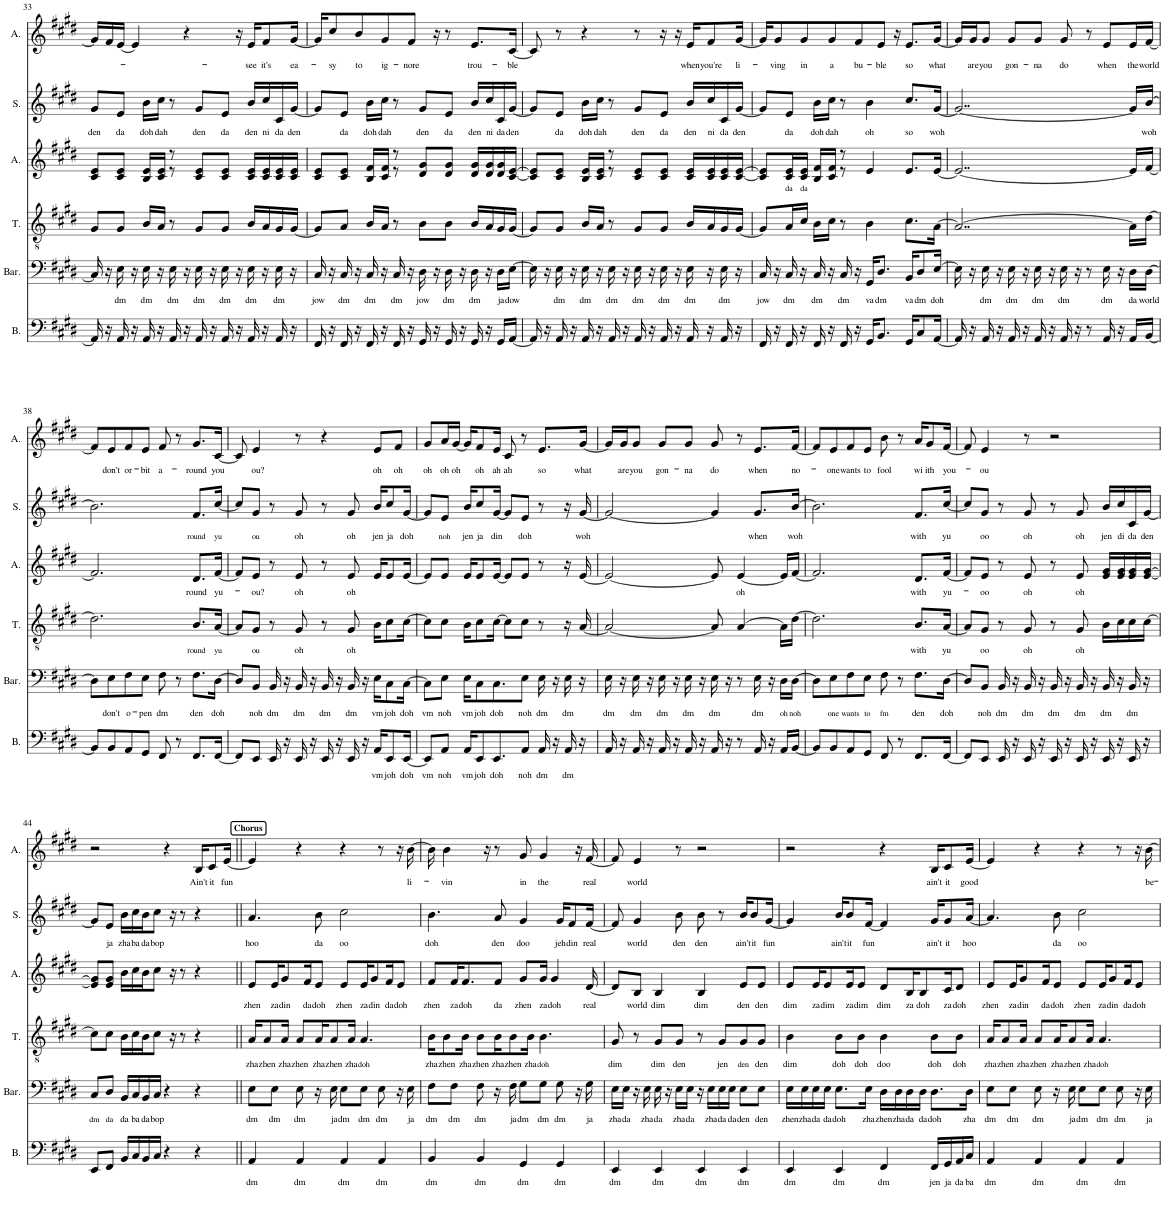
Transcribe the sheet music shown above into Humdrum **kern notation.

**kern	**text	**kern	**text	**kern	**text	**kern	**text	**kern	**text	**kern	**text
*part6	*part6	*part5	*part5	*part4	*part4	*part3	*part3	*part2	*part2	*part1	*part1
*staff6	*staff6	*staff5	*staff5	*staff4	*staff4	*staff3	*staff3	*staff2	*staff2	*staff1	*staff1
*I"Bass	*	*I"Baritone	*	*I"Tenor	*	*I"Alto	*	*I"Soprano	*	*I"Alto	*
*I'B.	*	*I'Bar.	*	*I'T.	*	*I'A.	*	*I'S.	*	*I'A.	*
!!LO:PB:g=z
*clefF4	*	*clefF4	*	*clefGv2	*	*clefG2	*	*clefG2	*	*clefG2	*
*k[f#c#g#d#]	*	*k[f#c#g#d#]	*	*k[f#c#g#d#]	*	*k[f#c#g#d#]	*	*k[f#c#g#d#]	*	*k[f#c#g#d#]	*
*M4/4	*	*M4/4	*	*M4/4	*	*M4/4	*	*M4/4	*	*M4/4	*
=33	=33	=33	=33	=33	=33	=33	=33	=33	=33	=33	=33
*	*	*	*	*	*	*^	*	*	*	*	*
!	!	!	!	!	!	!	!	!	!	!LO:LY:b	!	!
16AA/]	.	16C#/]	.	8G#/L	.	8c#/ 8e/L	4.ryy	.	8g#/L	den	16g#/LL]	.
16r	.	16r	.	.	.	.	.	.	.	.	16f#/	.
!	!	!	!LO:LY:b	!	!	!	!	!	!	!LO:LY:b	!	!
16AA/	.	16E\	dm	8G#/J	.	8c#/ 8e/J	.	.	8e/J	da	[16e/JJ	.
16r	.	16r	.	.	.	.	.	.	.	.	4e/]	.
!	!	!	!LO:LY:b	!	!	!	!	!	!	!LO:LY:b	!	!
16AA/	.	16E\	dm	16B/LL	.	16B/ 16e/LL	.	.	16b\LL	doh	.	.
!	!	!	!	!	!	!	!	!	!	!LO:LY:b	!	!
16r	.	16r	.	16A/JJ	.	16c#/ 16e/JJ	.	.	16cc#\JJ	dah	.	.
!	!	!	!LO:LY:b	!	!	!	!	!	!	!	!	!
16AA/	.	16E\	dm	8r	.	8r	8r	.	8r	.	.	.
16r	.	16r	.	.	.	.	.	.	.	.	4r	.
!	!	!	!LO:LY:b	!	!	!	!	!	!	!LO:LY:b	!	!
16AA/	.	16E\	dm	8G#/L	.	8c#/ 8e/L	2ryy	.	8g#/L	den	.	.
16r	.	16r	.	.	.	.	.	.	.	.	.	.
!	!	!	!LO:LY:b	!	!	!	!	!	!	!LO:LY:b	!	!
16AA/	.	16E\	dm	8G#/J	.	8c#/ 8e/J	.	.	8e/J	da	.	.
16r	.	16r	.	.	.	.	.	.	.	.	16r	.
!	!	!	!LO:LY:b	!	!	!	!	!	!	!LO:LY:b	!	!LO:LY:b
16AA/	.	16E\	dm	16B/LL	.	16c#/ 16e/LL	.	.	16b/LL	den	16e/KL	see
!	!	!	!	!	!	!	!	!	!	!LO:LY:b	!	!LO:LY:b
16r	.	16r	.	16A/	.	16c#/ 16e/	.	.	16cc#/	ni	8f#/	it's
!	!	!	!LO:LY:b	!	!	!	!	!	!	!LO:LY:b	!	!
16AA/	.	16E\	dm	16G#/	.	16c#/ 16e/	.	.	16c#/	da	.	.
!	!	!	!	!	!	!	!	!	!	!LO:LY:b	!	!LO:LY:b
16r	.	16r	.	[16G#/JJ	.	16c#/ 16e/JJ	.	.	[16g#/JJ	den	[16g#/Jk	ea-
=34	=34	=34	=34	=34	=34	=34	=34	=34	=34	=34	=34	=34
!	!	!	!LO:LY:b	!	!	!	!	!	!	!	!	!
16FF#/	.	16C#/	jow	8G#/L]	.	8c#/ 8e/L	4.ryy	.	8g#/L]	.	16g#/KL]	.
!	!	!	!	!	!	!	!	!	!	!	!	!LO:LY:b
16r	.	16r	.	.	.	.	.	.	.	.	8cc#/	-sy
!	!	!	!LO:LY:b	!	!	!	!	!	!	!LO:LY:b	!	!
16FF#/	.	16C#/	dm	8A/J	.	8c#/ 8e/J	.	.	8e/J	da	.	.
!	!	!	!	!	!	!	!	!	!	!	!	!LO:LY:b
16r	.	16r	.	.	.	.	.	.	.	.	8b/	to
!	!	!	!LO:LY:b	!	!	!	!	!	!	!LO:LY:b	!	!
16FF#/	.	16C#/	dm	16B/LL	.	16B/ 16f#/LL	.	.	16b\LL	doh	.	.
!	!	!	!	!	!	!	!	!	!	!LO:LY:b	!	!LO:LY:b
16r	.	16r	.	16A/JJ	.	16c#/ 16f#/JJ	.	.	16cc#\JJ	dah	8g#/	ig-
!	!	!	!LO:LY:b	!	!	!	!	!	!	!	!	!
16FF#/	.	16C#/	dm	8r	.	8r	8r	.	8r	.	.	.
!	!	!	!	!	!	!	!	!	!	!	!	!LO:LY:b
16r	.	16r	.	.	.	.	.	.	.	.	8f#/J	-nore
!	!	!	!LO:LY:b	!	!	!	!	!	!	!LO:LY:b	!	!
16GG#/	.	16D#\	jow	8B\L	.	8d#/ 8g#/L	2ryy	.	8g#/L	den	.	.
16r	.	16r	.	.	.	.	.	.	.	.	16r	.
!	!	!	!LO:LY:b	!	!	!	!	!	!	!LO:LY:b	!	!
16GG#/	.	16D#\	dm	8B\J	.	8d#/ 8g#/J	.	.	8e/J	da	8r	.
16r	.	16r	.	.	.	.	.	.	.	.	.	.
!	!	!	!LO:LY:b	!	!	!	!	!	!	!LO:LY:b	!	!LO:LY:b
16GG#/	.	16D#\	dm	16B/LL	.	16d#/ 16g#/LL	.	.	16b/LL	den	8.e/L	trou-
!	!	!	!	!	!	!	!	!	!	!LO:LY:b	!	!
16r	.	16r	.	16A/	.	16d#/ 16g#/	.	.	16cc#/	ni	.	.
!	!	!	!LO:LY:b	!	!	!	!	!	!	!LO:LY:b	!	!
16GG#/LL	.	16D#\LL	ja	16G#/	.	16d#/ 16g#/	.	.	16c#/	da	.	.
!	!	!	!LO:LY:b	!	!	!	!	!	!	!LO:LY:b	!	!LO:LY:b
[16AA/JJ	.	[16E\JJ	dow	[16G#/JJ	.	[16c#/ [16e/JJ	.	.	[16g#/JJ	den	[16c#/Jk	-ble
=35	=35	=35	=35	=35	=35	=35	=35	=35	=35	=35	=35	=35
16AA/]	.	16E\]	.	8G#/L]	.	8c#/] 8e/]L	4.ryy	.	8g#/L]	.	8c#/]	.
16r	.	16r	.	.	.	.	.	.	.	.	.	.
!	!	!	!LO:LY:b	!	!	!	!	!	!	!LO:LY:b	!	!
16AA/	.	16E\	dm	8G#/J	.	8c#/ 8e/J	.	.	8e/J	da	8r	.
16r	.	16r	.	.	.	.	.	.	.	.	.	.
!	!	!	!LO:LY:b	!	!	!	!	!	!	!LO:LY:b	!	!
16AA/	.	16E\	dm	16B/LL	.	16B/ 16e/LL	.	.	16b\LL	doh	4r	.
!	!	!	!	!	!	!	!	!	!	!LO:LY:b	!	!
16r	.	16r	.	16A/JJ	.	16c#/ 16e/JJ	.	.	16cc#\JJ	dah	.	.
!	!	!	!LO:LY:b	!	!	!	!	!	!	!	!	!
16AA/	.	16E\	dm	8r	.	8r	8r	.	8r	.	.	.
16r	.	16r	.	.	.	.	.	.	.	.	.	.
!	!	!	!LO:LY:b	!	!	!	!	!	!	!LO:LY:b	!	!
16AA/	.	16E\	dm	8G#/L	.	8c#/ 8e/L	2ryy	.	8g#/L	den	8r	.
16r	.	16r	.	.	.	.	.	.	.	.	.	.
!	!	!	!LO:LY:b	!	!	!	!	!	!	!LO:LY:b	!	!
16AA/	.	16E\	dm	8G#/J	.	8c#/ 8e/J	.	.	8e/J	da	16r	.
16r	.	16r	.	.	.	.	.	.	.	.	16r	.
!	!	!	!LO:LY:b	!	!	!	!	!	!	!LO:LY:b	!	!LO:LY:b
16AA/	.	16E\	dm	16B/LL	.	16c#/ 16e/LL	.	.	16b/LL	den	16e/KL	when
!	!	!	!	!	!	!	!	!	!	!LO:LY:b	!	!LO:LY:b
16r	.	16r	.	16A/	.	16c#/ 16e/	.	.	16cc#/	ni	8f#/	you're
!	!	!	!LO:LY:b	!	!	!	!	!	!	!LO:LY:b	!	!
16AA/	.	16E\	dm	16G#/	.	16c#/ 16e/	.	.	16c#/	da	.	.
!	!	!	!	!	!	!	!	!	!	!LO:LY:b	!	!LO:LY:b
16r	.	16r	.	[16G#/JJ	.	[16c#/ [16e/JJ	.	.	[16g#/JJ	den	[16g#/Jk	li-
=36	=36	=36	=36	=36	=36	=36	=36	=36	=36	=36	=36	=36
!	!	!	!LO:LY:b	!	!	!	!	!	!	!	!	!
16FF#/	.	16C#/	jow	8G#/L]	.	8c#/] 8e/]L	4.ryy	.	8g#/L]	.	16g#/KL]	.
!	!	!	!	!	!	!	!	!	!	!	!	!LO:LY:b
16r	.	16r	.	.	.	.	.	.	.	.	8g#/	-ving
!	!	!	!LO:LY:b	!	!	!	!	!LO:LY:b	!	!LO:LY:b	!	!
16FF#/	.	16C#/	dm	16A/L	.	16c#/ 16e/L	.	da	8e/J	da	.	.
!	!	!	!	!	!	!	!	!LO:LY:b	!	!	!	!LO:LY:b
16r	.	16r	.	16c#/JJ	.	16c#/ 16e/JJ	.	da	.	.	8g#/	in
!	!	!	!LO:LY:b	!	!	!	!	!	!	!LO:LY:b	!	!
16FF#/	.	16C#/	dm	16B\LL	.	16B/ 16f#/LL	.	.	16b\LL	doh	.	.
!	!	!	!	!	!	!	!	!	!	!LO:LY:b	!	!LO:LY:b
16r	.	16r	.	16c#\JJ	.	16c#/ 16f#/JJ	.	.	16cc#\JJ	dah	8g#/	a
!	!	!	!LO:LY:b	!	!	!	!	!	!	!	!	!
16FF#/	.	16C#/	dm	8r	.	8r	8r	.	8r	.	.	.
!	!	!	!	!	!	!	!	!	!	!	!	!LO:LY:b
16r	.	16r	.	.	.	.	.	.	.	.	8f#/	bu-
!	!	!	!LO:LY:b	!	!	!	!	!	!	!LO:LY:b	!	!
16GG#/KL	.	16GG#/KL	va	4B\	.	4e/	2ryy	.	4b\	oh	.	.
!	!	!	!LO:LY:b	!	!	!	!	!	!	!	!	!LO:LY:b
8.BB/J	.	8.D#/J	dm	.	.	.	.	.	.	.	8e/J	-ble
.	.	.	.	.	.	.	.	.	.	.	16r	.
!	!	!	!LO:LY:b	!	!	!	!	!	!	!LO:LY:b	!	!LO:LY:b
16GG#/KL	.	16BB/KL	va	8.c#\L	.	8.e/L	.	.	8.cc#/L	so	8.e/L	so
!	!	!	!LO:LY:b	!	!	!	!	!	!	!	!	!
8C#/	.	8D#/	dm	.	.	.	.	.	.	.	.	.
!	!	!	!LO:LY:b	!	!	!	!	!	!	!LO:LY:b	!	!LO:LY:b
[16AA/Jk	.	[16E/Jk	doh	[16A\Jk	.	[16e/Jk	.	.	[16g#/Jk	woh	[16g#/Jk	what
*	*	*	*	*	*	*v	*v	*	*	*	*	*
=37	=37	=37	=37	=37	=37	=37	=37	=37	=37	=37	=37
16AA/]	.	16E\]	.	2..A/_	.	2..e/_	.	2..g#/_	.	16g#/LL]	.
!	!	!	!	!	!	!	!	!	!	!	!LO:LY:b
16r	.	16r	.	.	.	.	.	.	.	16g#/J	are
!	!	!	!LO:LY:b	!	!	!	!	!	!	!	!LO:LY:b
16AA/	.	16E\	dm	.	.	.	.	.	.	8g#/J	you
16r	.	16r	.	.	.	.	.	.	.	.	.
!	!	!	!LO:LY:b	!	!	!	!	!	!	!	!LO:LY:b
16AA/	.	16E\	dm	.	.	.	.	.	.	8g#/L	gon-
16r	.	16r	.	.	.	.	.	.	.	.	.
!	!	!	!LO:LY:b	!	!	!	!	!	!	!	!LO:LY:b
16AA/	.	16E\	dm	.	.	.	.	.	.	8g#/J	-na
16r	.	16r	.	.	.	.	.	.	.	.	.
!	!	!	!LO:LY:b	!	!	!	!	!	!	!	!LO:LY:b
16AA/	.	16E\	dm	.	.	.	.	.	.	8g#/	do
16r	.	16r	.	.	.	.	.	.	.	.	.
8r	.	8r	.	.	.	.	.	.	.	8r	.
!	!	!	!LO:LY:b	!	!	!	!	!	!	!	!LO:LY:b
16AA/	.	16E\	dm	.	.	.	.	.	.	8e/L	when
16r	.	16r	.	.	.	.	.	.	.	.	.
!	!	!	!LO:LY:b	!	!	!	!	!	!	!	!LO:LY:b
16AA/LL	.	16D#\LL	da	16A\LL]	.	16e/LL]	.	16g#/LL]	.	16e/L	the
!	!	!	!LO:LY:b	!	!	!	!	!	!LO:LY:b	!	!LO:LY:b
[16BB/JJ	.	[16D#\JJ	world	[16d#\JJ	.	[16f#/JJ	.	[16b/JJ	woh	[16f#/JJ	world
!!LO:LB:g=z
=38	=38	=38	=38	=38	=38	=38	=38	=38	=38	=38	=38
8BB/L]	.	8D#\L]	.	2.d#\]	.	2.f#/]	.	2.b\]	.	8f#/L]	.
!	!	!	!LO:LY:b	!	!	!	!	!	!	!	!LO:LY:b
8BB/	.	8E\	don't	.	.	.	.	.	.	8e/	don't
!	!	!	!LO:LY:b	!	!	!	!	!	!	!	!LO:LY:b
8AA/	.	8F#\	o-	.	.	.	.	.	.	8f#/	or-
!	!	!	!LO:LY:b	!	!	!	!	!	!	!	!LO:LY:b
8GG#/J	.	8E\J	-pen	.	.	.	.	.	.	8e/J	-bit
!	!	!	!LO:LY:b	!	!	!	!	!	!	!	!LO:LY:b
8FF#/	.	8F#\	dm	.	.	.	.	.	.	8f#/	a-
8r	.	8r	.	.	.	.	.	.	.	8r	.
!	!	!	!LO:LY:b	!	!LO:LY:b	!	!LO:LY:b	!	!LO:LY:b	!	!LO:LY:b
8.FF#/L	.	8.F#\L	den	8.B/L	round	8.d#/L	round	8.f#/L	round	8.g#/L	-round
!	!	!	!LO:LY:b	!	!LO:LY:b	!	!LO:LY:b	!	!LO:LY:b	!	!LO:LY:b
[16FF#/Jk	.	[16D#\Jk	doh	[16A/Jk	yu	[16f#/Jk	yu-	[16cc#/Jk	yu	[16c#/Jk	you
=39	=39	=39	=39	=39	=39	=39	=39	=39	=39	=39	=39
8FF#/L]	.	8D#/L]	.	8A/L]	.	8f#/L]	.	8cc#/L]	.	8c#/]	.
!	!	!	!LO:LY:b	!	!LO:LY:b	!	!LO:LY:b	!	!LO:LY:b	!	!LO:LY:b
8EE/J	.	8BB/J	noh	8G#/J	ou	8e/J	-ou?	8g#/J	ou	4e/	ou?
!	!	!	!LO:LY:b	!	!	!	!	!	!	!	!
16EE/	.	16BB/	dm	8r	.	8r	.	8r	.	.	.
16r	.	16r	.	.	.	.	.	.	.	.	.
!	!	!	!LO:LY:b	!	!LO:LY:b	!	!LO:LY:b	!	!LO:LY:b	!	!
16EE/	.	16BB/	dm	8G#/	oh	8e/	-oh	8g#/	oh	8r	.
16r	.	16r	.	.	.	.	.	.	.	.	.
!	!	!	!LO:LY:b	!	!	!	!	!	!	!	!
16EE/	.	16BB/	dm	8r	.	8r	.	8r	.	4r	.
16r	.	16r	.	.	.	.	.	.	.	.	.
!	!	!	!LO:LY:b	!	!LO:LY:b	!	!LO:LY:b	!	!LO:LY:b	!	!
16EE/	.	16BB/	dm	8G#/	oh	8e/	-oh	8g#/	oh	.	.
16r	.	16r	.	.	.	.	.	.	.	.	.
!	!LO:LY:b	!	!LO:LY:b	!	!	!	!	!	!LO:LY:b	!	!LO:LY:b
16AA/KL	vm	16E\KL	vm	16B\KL	.	16e/KL	.	16b/KL	jen	8e/L	oh
!	!LO:LY:b	!	!LO:LY:b	!	!	!	!	!	!LO:LY:b	!	!
8EE/	joh	8C#\	joh	8c#\	.	8e/	.	8cc#/	ja	.	.
!	!	!	!	!	!	!	!	!	!	!	!LO:LY:b
.	.	.	.	.	.	.	.	.	.	8f#/J	oh
!	!LO:LY:b	!	!LO:LY:b	!	!	!	!	!	!LO:LY:b	!	!
[16EE/Jk	doh	[16C#\Jk	doh	[16c#\Jk	.	[16e/Jk	.	[16g#/Jk	doh	.	.
=40	=40	=40	=40	=40	=40	=40	=40	=40	=40	=40	=40
!	!LO:LY:b	!	!LO:LY:b	!	!	!	!	!	!	!	!LO:LY:b
8EE/L]	vm	8C#\L]	vm	8c#\L]	.	8e/L]	.	8g#/L]	.	8g#/L	oh
!	!LO:LY:b	!	!LO:LY:b	!	!	!	!	!	!LO:LY:b	!	!LO:LY:b
8AA/J	noh	8E\J	noh	8c#\J	.	8e/J	.	8e/J	noh	16a/L	oh
!	!	!	!	!	!	!	!	!	!	!	!LO:LY:b
.	.	.	.	.	.	.	.	.	.	[16g#/JJ	oh
!	!LO:LY:b	!	!LO:LY:b	!	!	!	!	!	!LO:LY:b	!	!
16AA/KL	vm	16E\KL	vm	16B\KL	.	16e/KL	.	16b/KL	jen	16g#/KL]	.
!	!LO:LY:b	!	!LO:LY:b	!	!	!	!	!	!LO:LY:b	!	!LO:LY:b
8EE/	joh	8C#\	joh	8c#\	.	8e/	.	8cc#/	ja	8f#/	oh
!	!LO:LY:b	!	!LO:LY:b	!	!	!	!	!	!LO:LY:b	!	!LO:LY:b
8.EE/	doh	8.C#\	doh	[16c#\Jk	.	[16e/Jk	.	[16g#/Jk	din	16e/Jk	ah
!	!	!	!	!	!	!	!	!	!	!	!LO:LY:b
.	.	.	.	8c#\L]	.	8e/L]	.	8g#/L]	.	8c#/	ah
!	!LO:LY:b	!	!LO:LY:b	!	!	!	!	!	!LO:LY:b	!	!
8AA/J	noh	8E\J	noh	8c#\J	.	8e/J	.	8e/J	doh	8r	.
!	!LO:LY:b	!	!LO:LY:b	!	!	!	!	!	!	!	!LO:LY:b
16AA/	dm	16E\	dm	8r	.	8r	.	8r	.	8.e/L	so
16r	.	16r	.	.	.	.	.	.	.	.	.
!	!LO:LY:b	!	!LO:LY:b	!	!	!	!	!	!	!	!
16AA/	dm	16E\	dm	16r	.	16r	.	16r	.	.	.
!	!	!	!	!	!	!	!	!	!LO:LY:b	!	!LO:LY:b
16r	.	16r	.	[16A/	.	[16e/	.	[16g#/	woh	[16g#/Jk	what
=41	=41	=41	=41	=41	=41	=41	=41	=41	=41	=41	=41
!	!	!	!LO:LY:b	!	!	!	!	!	!	!	!
16AA/	.	16E\	dm	2A/_	.	2e/_	.	2g#/_	.	16g#/LL]	.
!	!	!	!	!	!	!	!	!	!	!	!LO:LY:b
16r	.	16r	.	.	.	.	.	.	.	16g#/J	are
!	!	!	!LO:LY:b	!	!	!	!	!	!	!	!LO:LY:b
16AA/	.	16E\	dm	.	.	.	.	.	.	8g#/J	you
16r	.	16r	.	.	.	.	.	.	.	.	.
!	!	!	!LO:LY:b	!	!	!	!	!	!	!	!LO:LY:b
16AA/	.	16E\	dm	.	.	.	.	.	.	8g#/L	gon-
16r	.	16r	.	.	.	.	.	.	.	.	.
!	!	!	!LO:LY:b	!	!	!	!	!	!	!	!LO:LY:b
16AA/	.	16E\	dm	.	.	.	.	.	.	8g#/J	-na
16r	.	16r	.	.	.	.	.	.	.	.	.
!	!	!	!LO:LY:b	!	!	!	!	!	!	!	!LO:LY:b
16AA/	.	16E\	dm	8A/]	.	8e/]	.	4g#/]	.	8g#/	do
16r	.	16r	.	.	.	.	.	.	.	.	.
!	!	!	!	!	!	!	!LO:LY:b	!	!	!	!
8r	.	8r	.	[4A/	.	[4e/	oh	.	.	8r	.
!	!	!	!LO:LY:b	!	!	!	!	!	!LO:LY:b	!	!LO:LY:b
16AA/	.	16E\	dm	.	.	.	.	8.g#/L	when	8.e/L	when
16r	.	16r	.	.	.	.	.	.	.	.	.
!	!	!	!LO:LY:b	!	!	!	!	!	!	!	!
16AA/LL	.	16D#\LL	oh	16A\LL]	.	16e/LL]	.	.	.	.	.
!	!	!	!LO:LY:b	!	!	!	!	!	!LO:LY:b	!	!LO:LY:b
[16BB/JJ	.	[16D#\JJ	noh	[16d#\JJ	.	[16f#/JJ	.	[16b/Jk	woh	[16f#/Jk	no-
=42	=42	=42	=42	=42	=42	=42	=42	=42	=42	=42	=42
8BB/L]	.	8D#\L]	.	2.d#\]	.	2.f#/]	.	2.b\]	.	8f#/L]	.
!	!	!	!LO:LY:b	!	!	!	!	!	!	!	!LO:LY:b
8BB/	.	8E\	one	.	.	.	.	.	.	8e/	-one
!	!	!	!LO:LY:b	!	!	!	!	!	!	!	!LO:LY:b
8AA/	.	8F#\	wants	.	.	.	.	.	.	8f#/	wants
!	!	!	!LO:LY:b	!	!	!	!	!	!	!	!LO:LY:b
8GG#/J	.	8E\J	to	.	.	.	.	.	.	8e/J	to
!	!	!	!LO:LY:b	!	!	!	!	!	!	!	!LO:LY:b
8FF#/	.	8F#\	fm	.	.	.	.	.	.	8b\	fool
8r	.	8r	.	.	.	.	.	.	.	8r	.
!	!	!	!LO:LY:b	!	!LO:LY:b	!	!LO:LY:b	!	!LO:LY:b	!	!LO:LY:b
8.FF#/L	.	8.F#\L	den	8.B/L	with	8.d#/L	with	8.f#/L	with	16a/KL	wi-
!	!	!	!	!	!	!	!	!	!	!	!LO:LY:b
.	.	.	.	.	.	.	.	.	.	8g#/	-ith
!	!	!	!LO:LY:b	!	!LO:LY:b	!	!LO:LY:b	!	!LO:LY:b	!	!LO:LY:b
[16FF#/Jk	.	[16D#\Jk	doh	[16A/Jk	yu	[16f#/Jk	yu-	[16cc#/Jk	yu	[16f#/Jk	you-
=43	=43	=43	=43	=43	=43	=43	=43	=43	=43	=43	=43
8FF#/L]	.	8D#/L]	.	8A/L]	.	8f#/L]	.	8cc#/L]	.	8f#/]	.
!	!	!	!LO:LY:b	!	!LO:LY:b	!	!LO:LY:b	!	!LO:LY:b	!	!LO:LY:b
8EE/J	.	8BB/J	noh	8G#/J	oo	8e/J	-oo	8g#/J	oo	4e/	-ou
!	!	!	!LO:LY:b	!	!	!	!	!	!	!	!
16EE/	.	16BB/	dm	8r	.	8r	.	8r	.	.	.
16r	.	16r	.	.	.	.	.	.	.	.	.
!	!	!	!LO:LY:b	!	!LO:LY:b	!	!LO:LY:b	!	!LO:LY:b	!	!
16EE/	.	16BB/	dm	8G#/	oh	8e/	-oh	8g#/	oh	8r	.
16r	.	16r	.	.	.	.	.	.	.	.	.
!	!	!	!LO:LY:b	!	!	!	!	!	!	!	!
16EE/	.	16BB/	dm	8r	.	8r	.	8r	.	2r	.
16r	.	16r	.	.	.	.	.	.	.	.	.
!	!	!	!LO:LY:b	!	!LO:LY:b	!	!LO:LY:b	!	!LO:LY:b	!	!
16EE/	.	16BB/	dm	8G#/	oh	8e/	-oh	8g#/	oh	.	.
16r	.	16r	.	.	.	.	.	.	.	.	.
!	!	!	!LO:LY:b	!	!	!	!	!	!LO:LY:b	!	!
16EE/	.	16BB/	dm	16B\LL	.	16e/ 16g#/LL	.	16b/LL	jen	.	.
!	!	!	!	!	!	!	!	!	!LO:LY:b	!	!
16r	.	16r	.	16c#\	.	16e/ 16g#/	.	16cc#/	di	.	.
!	!	!	!LO:LY:b	!	!	!	!	!	!LO:LY:b	!	!
16EE/	.	16BB/	dm	16c#\	.	16e/ 16g#/	.	16c#/	da	.	.
!	!	!	!	!	!	!	!	!	!LO:LY:b	!	!
16r	.	16r	.	[16c#\JJ	.	[16e/ [16g#/JJ	.	[16g#/JJ	den	.	.
!!LO:LB:g=z
=44	=44	=44	=44	=44	=44	=44	=44	=44	=44	=44	=44
!	!	!	!LO:LY:b	!	!	!	!	!	!	!	!
8EE/L	.	8C#/L	dm	8c#\L]	.	8e/] 8g#/]L	.	8g#/L]	.	2r	.
!	!	!	!LO:LY:b	!	!	!	!	!	!LO:LY:b	!	!
8FF#/J	.	8D#/J	da	8c#\J	.	8e/ 8g#/J	.	8e/J	ja	.	.
!	!	!	!LO:LY:b	!	!	!	!	!	!LO:LY:b	!	!
16BB/LL	.	16BB/LL	da	16B\LL	.	16b\LL	.	16b\LL	zha	.	.
!	!	!	!LO:LY:b	!	!	!	!	!	!LO:LY:b	!	!
16C#/	.	16C#/	ba	16c#\	.	16cc#\	.	16cc#\	ba	.	.
!	!	!	!LO:LY:b	!	!	!	!	!	!LO:LY:b	!	!
16BB/	.	16BB/	da	16B\J	.	16b\J	.	16b\J	da	.	.
!	!	!	!LO:LY:b	!	!	!	!	!	!LO:LY:b	!	!
16C#/JJ	.	16C#/JJ	bop	8c#\J	.	8cc#\J	.	8cc#\J	bop	.	.
4r	.	4r	.	.	.	.	.	.	.	4r	.
.	.	.	.	16r	.	16r	.	16r	.	.	.
.	.	.	.	8r	.	8r	.	8r	.	.	.
!	!	!	!	!	!	!	!	!	!	!	!LO:LY:b
4r	.	4r	.	4r	.	4r	.	4r	.	16B/KL	Ain't
!	!	!	!	!	!	!	!	!	!	!	!LO:LY:b
.	.	.	.	.	.	.	.	.	.	8c#/	it
!	!	!	!	!	!	!	!	!	!	!	!LO:LY:b
.	.	.	.	.	.	.	.	.	.	[16e/Jk	fun
=45||	=45||	=45||	=45||	=45||	=45||	=45||	=45||	=45||	=45||	=45||	=45||
!	!	!	!	!	!	!	!	!	!	!LO:TX:a:B:t=Chorus	!
!	!LO:LY:b	!	!LO:LY:b	!	!LO:LY:b	!	!LO:LY:b	!	!LO:LY:b	!	!
4AA/	dm	8E\L	dm	16A/KL	zha	8e/L	zhen	4.a/	hoo	4e/]	.
!	!	!	!	!	!LO:LY:b	!	!	!	!	!	!
.	.	.	.	8A/	zhen	.	.	.	.	.	.
!	!	!	!LO:LY:b	!	!	!	!LO:LY:b	!	!	!	!
.	.	8E\J	dm	.	.	16e/K	za	.	.	.	.
!	!	!	!	!	!LO:LY:b	!	!LO:LY:b	!	!	!	!
.	.	.	.	16A/Jk	zha	8g#/	din	.	.	.	.
!	!LO:LY:b	!	!LO:LY:b	!	!LO:LY:b	!	!	!	!	!	!
4AA/	dm	8E\	dm	8A/L	zhen	.	.	.	.	4r	.
!	!	!	!	!	!	!	!LO:LY:b	!	!	!	!
.	.	.	.	.	.	16f#/K	da	.	.	.	.
!	!	!	!	!	!LO:LY:b	!	!LO:LY:b	!	!LO:LY:b	!	!
.	.	16r	.	16A/K	zha	8e/J	doh	8b\	da	.	.
!	!	!	!LO:LY:b	!	!LO:LY:b	!	!	!	!	!	!
.	.	16E\	ja	8A/	zhen	.	.	.	.	.	.
!	!LO:LY:b	!	!LO:LY:b	!	!	!	!LO:LY:b	!	!LO:LY:b	!	!
4AA/	dm	8E\L	dm	.	.	8e/L	zhen	2cc#\	oo	4r	.
!	!	!	!	!	!LO:LY:b	!	!	!	!	!	!
.	.	.	.	16A/Jk	zha	.	.	.	.	.	.
!	!	!	!LO:LY:b	!	!LO:LY:b	!	!LO:LY:b	!	!	!	!
.	.	8E\J	dm	4.A/	doh	16e/K	za	.	.	.	.
!	!	!	!	!	!	!	!LO:LY:b	!	!	!	!
.	.	.	.	.	.	8g#/	din	.	.	.	.
!	!LO:LY:b	!	!LO:LY:b	!	!	!	!	!	!	!	!
4AA/	dm	8E\	dm	.	.	.	.	.	.	8r	.
!	!	!	!	!	!	!	!LO:LY:b	!	!	!	!
.	.	.	.	.	.	16f#/K	da	.	.	.	.
!	!	!	!	!	!	!	!LO:LY:b	!	!	!	!
.	.	16r	.	.	.	8e/J	doh	.	.	16r	.
!	!	!	!LO:LY:b	!	!	!	!	!	!	!	!LO:LY:b
.	.	16E\	ja	.	.	.	.	.	.	[16b\	li-
=46	=46	=46	=46	=46	=46	=46	=46	=46	=46	=46	=46
!	!LO:LY:b	!	!LO:LY:b	!	!LO:LY:b	!	!LO:LY:b	!	!LO:LY:b	!	!
4BB/	dm	8F#\L	dm	16B\KL	zha	8f#/L	zhen	4.b\	doh	16b\]	.
!	!	!	!	!	!LO:LY:b	!	!	!	!	!	!LO:LY:b
.	.	.	.	8B\	zhen	.	.	.	.	4b\	-vin
!	!	!	!LO:LY:b	!	!	!	!LO:LY:b	!	!	!	!
.	.	8F#\J	dm	.	.	16f#/K	za	.	.	.	.
!	!	!	!	!	!LO:LY:b	!	!LO:LY:b	!	!	!	!
.	.	.	.	16B\Jk	zha	8.f#/	doh	.	.	.	.
!	!LO:LY:b	!	!LO:LY:b	!	!LO:LY:b	!	!	!	!	!	!
4BB/	dm	8F#\	dm	8B\L	zhen	.	.	.	.	.	.
.	.	.	.	.	.	.	.	.	.	16r	.
!	!	!	!	!	!LO:LY:b	!	!LO:LY:b	!	!LO:LY:b	!	!
.	.	16r	.	16B\K	zha	8f#/J	da	8a/	den	8r	.
!	!	!	!LO:LY:b	!	!LO:LY:b	!	!	!	!	!	!
.	.	16F#\	ja	8B\	zhen	.	.	.	.	.	.
!	!LO:LY:b	!	!LO:LY:b	!	!	!	!LO:LY:b	!	!LO:LY:b	!	!LO:LY:b
4GG#/	dm	8G#\L	dm	.	.	8g#/L	zhen	4g#/	doo	8g#/	in
!	!	!	!	!	!LO:LY:b	!	!	!	!	!	!
.	.	.	.	16B\Jk	zha	.	.	.	.	.	.
!	!	!	!LO:LY:b	!	!LO:LY:b	!	!LO:LY:b	!	!	!	!LO:LY:b
.	.	8G#\J	dm	4.B\	doh	16g#/Jk	za	.	.	4g#/	the
!	!	!	!	!	!	!	!LO:LY:b	!	!	!	!
.	.	.	.	.	.	4g#/	doh	.	.	.	.
!	!LO:LY:b	!	!LO:LY:b	!	!	!	!	!	!LO:LY:b	!	!
4GG#/	dm	8G#\	dm	.	.	.	.	16g#/KL	jeh	.	.
!	!	!	!	!	!	!	!	!	!LO:LY:b	!	!
.	.	.	.	.	.	.	.	8f#/	din	.	.
.	.	16r	.	.	.	.	.	.	.	16r	.
!	!	!	!LO:LY:b	!	!	!	!LO:LY:b	!	!LO:LY:b	!	!LO:LY:b
.	.	16G#\	ja	.	.	[16d#/	real	[16f#/Jk	real	[16f#/	real
=47	=47	=47	=47	=47	=47	=47	=47	=47	=47	=47	=47
!	!LO:LY:b	!	!LO:LY:b	!	!LO:LY:b	!	!	!	!	!	!
4EE/	dm	16E\LL	zha	8G#/	dim	8d#/L]	.	8f#/]	.	8f#/]	.
!	!	!	!LO:LY:b	!	!	!	!	!	!	!	!
.	.	16E\JJ	da	.	.	.	.	.	.	.	.
!	!	!	!	!	!	!	!LO:LY:b	!	!LO:LY:b	!	!LO:LY:b
.	.	16r	.	8r	.	8B/J	world	4g#/	world	4e/	world
!	!	!	!LO:LY:b	!	!	!	!	!	!	!	!
.	.	16E\	zha	.	.	.	.	.	.	.	.
!	!LO:LY:b	!	!LO:LY:b	!	!LO:LY:b	!	!LO:LY:b	!	!	!	!
4EE/	dm	16E\	da	8G#/L	dim	4B/	dim	.	.	.	.
.	.	16r	.	.	.	.	.	.	.	.	.
!	!	!	!LO:LY:b	!	!LO:LY:b	!	!	!	!LO:LY:b	!	!
.	.	16E\LL	zha	8G#/J	den	.	.	8b\	den	8r	.
!	!	!	!LO:LY:b	!	!	!	!	!	!	!	!
.	.	16E\JJ	da	.	.	.	.	.	.	.	.
!	!LO:LY:b	!	!	!	!	!	!LO:LY:b	!	!LO:LY:b	!	!
4EE/	dm	16r	.	8r	.	4B/	dim	8b\	den	2r	.
!	!	!	!LO:LY:b	!	!	!	!	!	!	!	!
.	.	16E\LL	zha	.	.	.	.	.	.	.	.
!	!	!	!LO:LY:b	!	!LO:LY:b	!	!	!	!	!	!
.	.	16E\	da	8G#/L	jen	.	.	8r	.	.	.
!	!	!	!LO:LY:b	!	!	!	!	!	!	!	!
.	.	16E\JJ	da	.	.	.	.	.	.	.	.
!	!LO:LY:b	!	!LO:LY:b	!	!LO:LY:b	!	!LO:LY:b	!	!LO:LY:b	!	!
4EE/	dm	8E\L	den	8G#/	den	8e/L	den	16b/KL	ain't	.	.
!	!	!	!	!	!	!	!	!	!LO:LY:b	!	!
.	.	.	.	.	.	.	.	8b/	it	.	.
!	!	!	!LO:LY:b	!	!LO:LY:b	!	!LO:LY:b	!	!	!	!
.	.	8E\J	den	8G#/J	den	8e/J	den	.	.	.	.
!	!	!	!	!	!	!	!	!	!LO:LY:b	!	!
.	.	.	.	.	.	.	.	[16g#/Jk	fun	.	.
=48	=48	=48	=48	=48	=48	=48	=48	=48	=48	=48	=48
!	!LO:LY:b	!	!LO:LY:b	!	!LO:LY:b	!	!LO:LY:b	!	!	!	!
4EE/	dm	16E\LL	zhen	4B\	dim	8e/L	dim	4g#/]	.	2r	.
!	!	!	!LO:LY:b	!	!	!	!	!	!	!	!
.	.	16E\	zha	.	.	.	.	.	.	.	.
!	!	!	!LO:LY:b	!	!	!	!LO:LY:b	!	!	!	!
.	.	16E\	da	.	.	16e/K	za	.	.	.	.
!	!	!	!LO:LY:b	!	!	!	!LO:LY:b	!	!	!	!
.	.	16E\JJ	da	.	.	8e/	dim	.	.	.	.
!	!LO:LY:b	!	!LO:LY:b	!	!LO:LY:b	!	!	!	!LO:LY:b	!	!
4EE/	dm	8.E\L	doh	8B\L	doh	.	.	16b/KL	ain't	.	.
!	!	!	!	!	!	!	!LO:LY:b	!	!LO:LY:b	!	!
.	.	.	.	.	.	16e/K	za	8b/	it	.	.
!	!	!	!	!	!LO:LY:b	!	!LO:LY:b	!	!	!	!
.	.	.	.	8B\J	doh	8e/J	dim	.	.	.	.
!	!	!	!LO:LY:b	!	!	!	!	!	!LO:LY:b	!	!
.	.	16E\Jk	zha	.	.	.	.	[16f#/Jk	fun	.	.
!	!LO:LY:b	!	!LO:LY:b	!	!LO:LY:b	!	!LO:LY:b	!	!	!	!
4FF#/	dm	16D#\LL	zhen	4B\	doo	8d#/L	dim	4f#/]	.	4r	.
!	!	!	!LO:LY:b	!	!	!	!	!	!	!	!
.	.	16D#\	zha	.	.	.	.	.	.	.	.
!	!	!	!LO:LY:b	!	!	!	!LO:LY:b	!	!	!	!
.	.	16D#\	da	.	.	16B/K	za	.	.	.	.
!	!	!	!LO:LY:b	!	!	!	!LO:LY:b	!	!	!	!
.	.	16D#\JJ	da	.	.	8B/	doh	.	.	.	.
!	!LO:LY:b	!	!LO:LY:b	!	!LO:LY:b	!	!	!	!LO:LY:b	!	!LO:LY:b
16FF#/LL	jen	8.D#\L	doh	8B\L	doh	.	.	16g#/KL	ain't	16B/KL	ain't
!	!LO:LY:b	!	!	!	!	!	!LO:LY:b	!	!LO:LY:b	!	!LO:LY:b
16GG#/	ja	.	.	.	.	16c#/K	za	8g#/	it	8c#/	it
!	!LO:LY:b	!	!	!	!LO:LY:b	!	!LO:LY:b	!	!	!	!
16AA/	da	.	.	8B\J	doh	8d#/J	doh	.	.	.	.
!	!LO:LY:b	!	!LO:LY:b	!	!	!	!	!	!LO:LY:b	!	!LO:LY:b
16C#/JJ	ba	16D#\Jk	zha	.	.	.	.	[16a/Jk	hoo	[16e/Jk	good
=49	=49	=49	=49	=49	=49	=49	=49	=49	=49	=49	=49
!	!LO:LY:b	!	!LO:LY:b	!	!LO:LY:b	!	!LO:LY:b	!	!	!	!
4AA/	dm	8E\L	dm	16A/KL	zha	8e/L	zhen	4.a/]	.	4e/]	.
!	!	!	!	!	!LO:LY:b	!	!	!	!	!	!
.	.	.	.	8A/	zhen	.	.	.	.	.	.
!	!	!	!LO:LY:b	!	!	!	!LO:LY:b	!	!	!	!
.	.	8E\J	dm	.	.	16e/K	za	.	.	.	.
!	!	!	!	!	!LO:LY:b	!	!LO:LY:b	!	!	!	!
.	.	.	.	16A/Jk	zha	8g#/	din	.	.	.	.
!	!LO:LY:b	!	!LO:LY:b	!	!LO:LY:b	!	!	!	!	!	!
4AA/	dm	8E\	dm	8A/L	zhen	.	.	.	.	4r	.
!	!	!	!	!	!	!	!LO:LY:b	!	!	!	!
.	.	.	.	.	.	16f#/K	da	.	.	.	.
!	!	!	!	!	!LO:LY:b	!	!LO:LY:b	!	!LO:LY:b	!	!
.	.	16r	.	16A/K	zha	8e/J	doh	8b\	da	.	.
!	!	!	!LO:LY:b	!	!LO:LY:b	!	!	!	!	!	!
.	.	16E\	ja	8A/	zhen	.	.	.	.	.	.
!	!LO:LY:b	!	!LO:LY:b	!	!	!	!LO:LY:b	!	!LO:LY:b	!	!
4AA/	dm	8E\L	dm	.	.	8e/L	zhen	2cc#\	oo	4r	.
!	!	!	!	!	!LO:LY:b	!	!	!	!	!	!
.	.	.	.	16A/Jk	zha	.	.	.	.	.	.
!	!	!	!LO:LY:b	!	!LO:LY:b	!	!LO:LY:b	!	!	!	!
.	.	8E\J	dm	4.A/	doh	16e/K	za	.	.	.	.
!	!	!	!	!	!	!	!LO:LY:b	!	!	!	!
.	.	.	.	.	.	8g#/	din	.	.	.	.
!	!LO:LY:b	!	!LO:LY:b	!	!	!	!	!	!	!	!
4AA/	dm	8E\	dm	.	.	.	.	.	.	8r	.
!	!	!	!	!	!	!	!LO:LY:b	!	!	!	!
.	.	.	.	.	.	16f#/K	da	.	.	.	.
!	!	!	!	!	!	!	!LO:LY:b	!	!	!	!
.	.	16r	.	.	.	8e/J	doh	.	.	16r	.
!	!	!	!LO:LY:b	!	!	!	!	!	!	!	!LO:LY:b
.	.	16E\	ja	.	.	.	.	.	.	[16b\	be-
=	=	=	=	=	=	=	=	=	=	=	=
*-	*-	*-	*-	*-	*-	*-	*-	*-	*-	*-	*-
